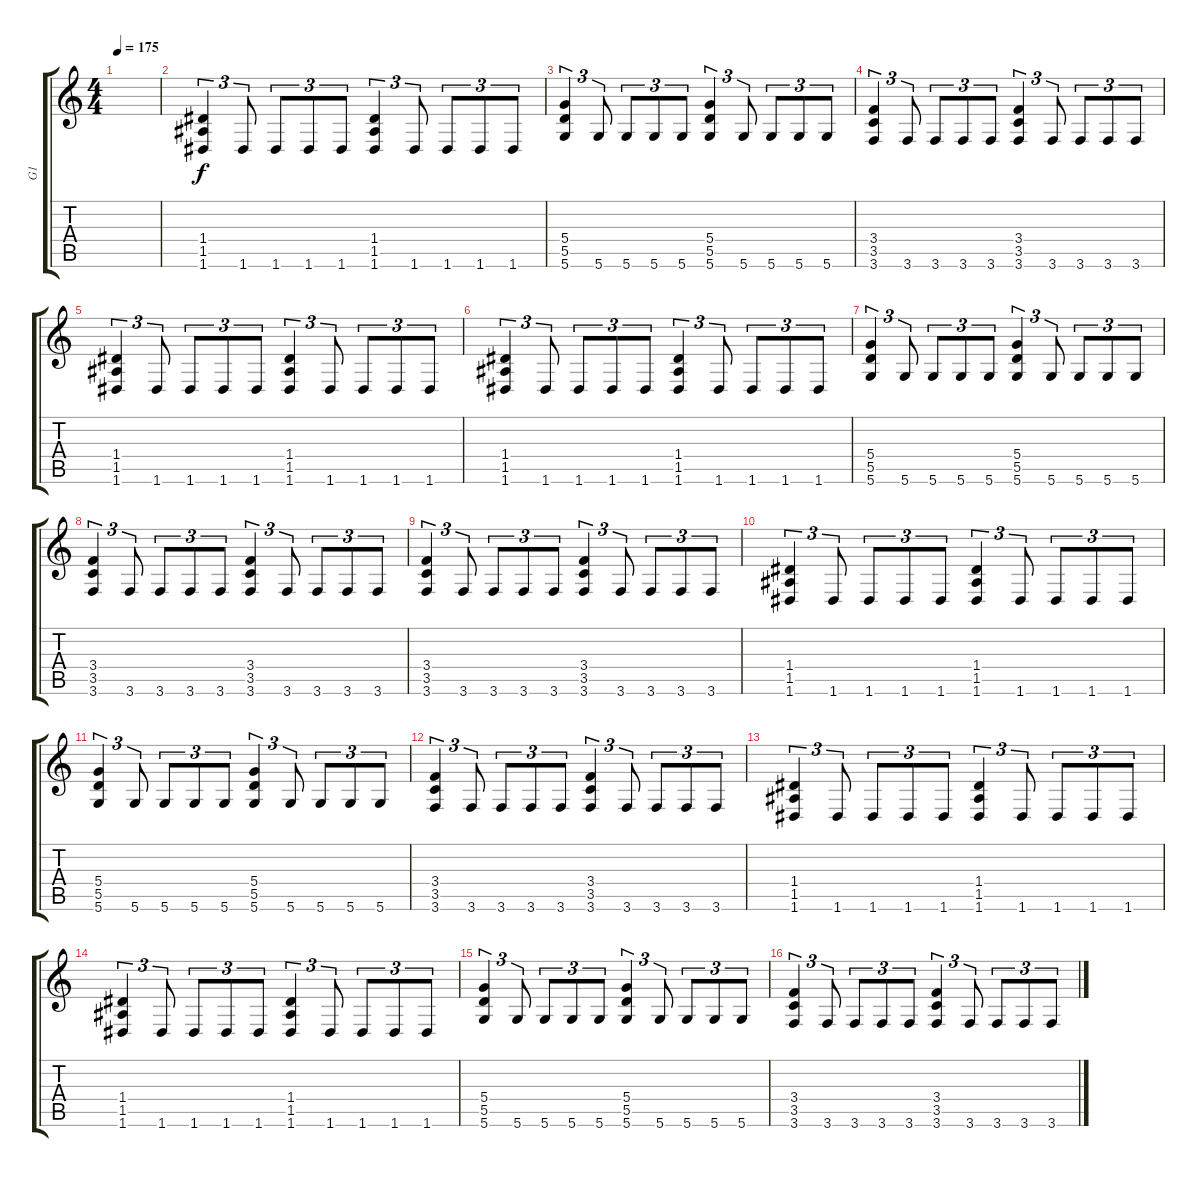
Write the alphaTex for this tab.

\track ("G1" "G1") {instrument distortionguitar}
\staff {score tabs}
\tuning (E4 B3 G3 D3 A2 D2) {hide}
\ts (4 4)
\tempo 175
\clef g2
\ks c
|
(1.4 1.5 1.6).4{tu (3 2)} 1.6.8{tu (3 2)} 1.6.8{tu (3 2)} 1.6.8{tu (3 2)} 1.6.8{tu (3 2)} (1.4 1.5 1.6).4{tu (3 2)} 1.6.8{tu (3 2)} 1.6.8{tu (3 2)} 1.6.8{tu (3 2)} 1.6.8{tu (3 2)} |
(5.4 5.5 5.6).4{tu (3 2)} 5.6.8{tu (3 2)} 5.6.8{tu (3 2)} 5.6.8{tu (3 2)} 5.6.8{tu (3 2)} (5.4 5.5 5.6).4{tu (3 2)} 5.6.8{tu (3 2)} 5.6.8{tu (3 2)} 5.6.8{tu (3 2)} 5.6.8{tu (3 2)} |
(3.4 3.5 3.6).4{tu (3 2)} 3.6.8{tu (3 2)} 3.6.8{tu (3 2)} 3.6.8{tu (3 2)} 3.6.8{tu (3 2)} (3.4 3.5 3.6).4{tu (3 2)} 3.6.8{tu (3 2)} 3.6.8{tu (3 2)} 3.6.8{tu (3 2)} 3.6.8{tu (3 2)} |
(1.4 1.5 1.6).4{tu (3 2)} 1.6.8{tu (3 2)} 1.6.8{tu (3 2)} 1.6.8{tu (3 2)} 1.6.8{tu (3 2)} (1.4 1.5 1.6).4{tu (3 2)} 1.6.8{tu (3 2)} 1.6.8{tu (3 2)} 1.6.8{tu (3 2)} 1.6.8{tu (3 2)} |
(1.4 1.5 1.6).4{tu (3 2)} 1.6.8{tu (3 2)} 1.6.8{tu (3 2)} 1.6.8{tu (3 2)} 1.6.8{tu (3 2)} (1.4 1.5 1.6).4{tu (3 2)} 1.6.8{tu (3 2)} 1.6.8{tu (3 2)} 1.6.8{tu (3 2)} 1.6.8{tu (3 2)} |
(5.4 5.5 5.6).4{tu (3 2)} 5.6.8{tu (3 2)} 5.6.8{tu (3 2)} 5.6.8{tu (3 2)} 5.6.8{tu (3 2)} (5.4 5.5 5.6).4{tu (3 2)} 5.6.8{tu (3 2)} 5.6.8{tu (3 2)} 5.6.8{tu (3 2)} 5.6.8{tu (3 2)} |
(3.4 3.5 3.6).4{tu (3 2)} 3.6.8{tu (3 2)} 3.6.8{tu (3 2)} 3.6.8{tu (3 2)} 3.6.8{tu (3 2)} (3.4 3.5 3.6).4{tu (3 2)} 3.6.8{tu (3 2)} 3.6.8{tu (3 2)} 3.6.8{tu (3 2)} 3.6.8{tu (3 2)} |
(3.4 3.5 3.6).4{tu (3 2)} 3.6.8{tu (3 2)} 3.6.8{tu (3 2)} 3.6.8{tu (3 2)} 3.6.8{tu (3 2)} (3.4 3.5 3.6).4{tu (3 2)} 3.6.8{tu (3 2)} 3.6.8{tu (3 2)} 3.6.8{tu (3 2)} 3.6.8{tu (3 2)} |
(1.4 1.5 1.6).4{tu (3 2)} 1.6.8{tu (3 2)} 1.6.8{tu (3 2)} 1.6.8{tu (3 2)} 1.6.8{tu (3 2)} (1.4 1.5 1.6).4{tu (3 2)} 1.6.8{tu (3 2)} 1.6.8{tu (3 2)} 1.6.8{tu (3 2)} 1.6.8{tu (3 2)} |
(5.4 5.5 5.6).4{tu (3 2)} 5.6.8{tu (3 2)} 5.6.8{tu (3 2)} 5.6.8{tu (3 2)} 5.6.8{tu (3 2)} (5.4 5.5 5.6).4{tu (3 2)} 5.6.8{tu (3 2)} 5.6.8{tu (3 2)} 5.6.8{tu (3 2)} 5.6.8{tu (3 2)} |
(3.4 3.5 3.6).4{tu (3 2)} 3.6.8{tu (3 2)} 3.6.8{tu (3 2)} 3.6.8{tu (3 2)} 3.6.8{tu (3 2)} (3.4 3.5 3.6).4{tu (3 2)} 3.6.8{tu (3 2)} 3.6.8{tu (3 2)} 3.6.8{tu (3 2)} 3.6.8{tu (3 2)} |
(1.4 1.5 1.6).4{tu (3 2)} 1.6.8{tu (3 2)} 1.6.8{tu (3 2)} 1.6.8{tu (3 2)} 1.6.8{tu (3 2)} (1.4 1.5 1.6).4{tu (3 2)} 1.6.8{tu (3 2)} 1.6.8{tu (3 2)} 1.6.8{tu (3 2)} 1.6.8{tu (3 2)} |
(1.4 1.5 1.6).4{tu (3 2)} 1.6.8{tu (3 2)} 1.6.8{tu (3 2)} 1.6.8{tu (3 2)} 1.6.8{tu (3 2)} (1.4 1.5 1.6).4{tu (3 2)} 1.6.8{tu (3 2)} 1.6.8{tu (3 2)} 1.6.8{tu (3 2)} 1.6.8{tu (3 2)} |
(5.4 5.5 5.6).4{tu (3 2)} 5.6.8{tu (3 2)} 5.6.8{tu (3 2)} 5.6.8{tu (3 2)} 5.6.8{tu (3 2)} (5.4 5.5 5.6).4{tu (3 2)} 5.6.8{tu (3 2)} 5.6.8{tu (3 2)} 5.6.8{tu (3 2)} 5.6.8{tu (3 2)} |
(3.4 3.5 3.6).4{tu (3 2)} 3.6.8{tu (3 2)} 3.6.8{tu (3 2)} 3.6.8{tu (3 2)} 3.6.8{tu (3 2)} (3.4 3.5 3.6).4{tu (3 2)} 3.6.8{tu (3 2)} 3.6.8{tu (3 2)} 3.6.8{tu (3 2)} 3.6.8{tu (3 2)}
